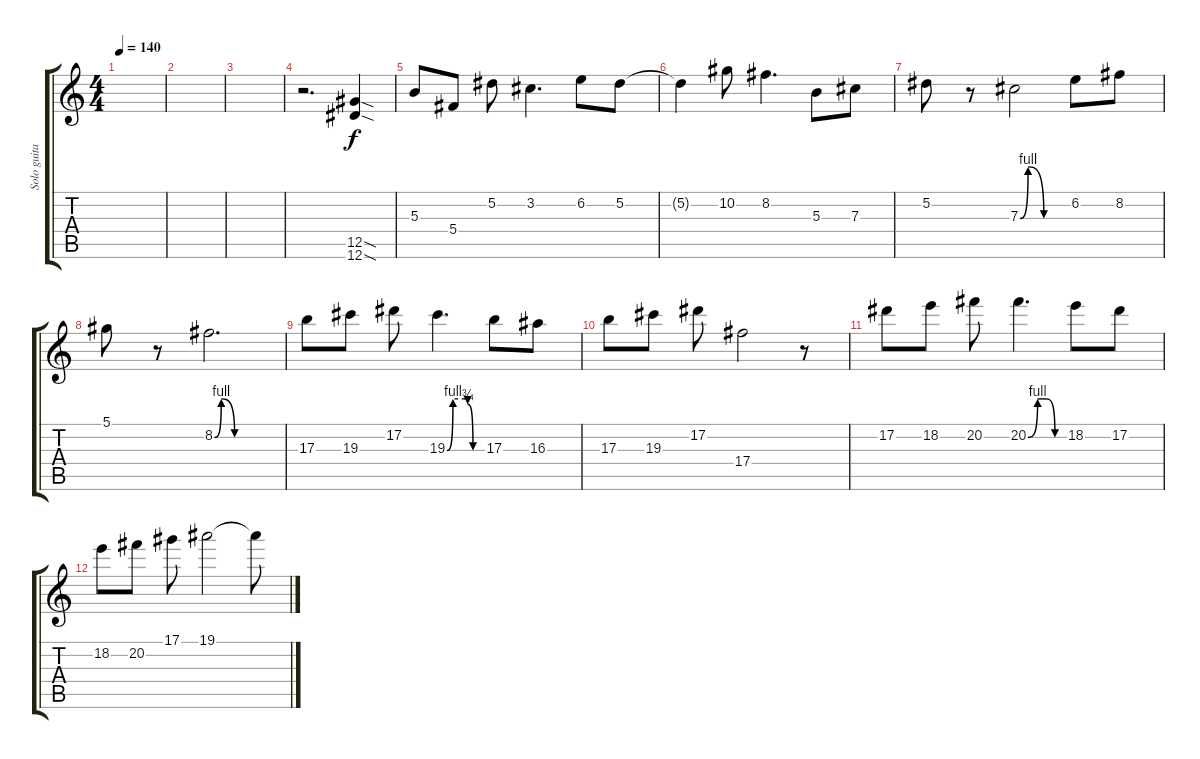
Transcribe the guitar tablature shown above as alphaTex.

\track ("Solo guitar" "Solo guita") {instrument distortionguitar}
\staff {score tabs}
\tuning (Eb4 Bb3 Gb3 Db3 Ab2 Eb2) {hide}
\ts (4 4)
\tempo 140
\clef g2
\ks c
|
|
|
r.2{d} (12.5{sod} 12.6{sod}).4 |
5.3.8 5.4.8 5.2.8 3.2.4{d} 6.2.8 5.2.8 |
5.2{t}.4 10.2.8 8.2.4{d} 5.3.8 7.3.8 |
5.2.8 r.8 7.3{be (custom 0 0 10 4 30 0 60 0)}.2 6.2.8 8.2.8 |
5.1.8 r.8 8.2{be (custom 0 0 6 4 18 0 30 0 60 0)}.2{d} |
17.3.8 19.3.8 17.2.8 19.3{be (custom 0 0 10 4 31 4 35 3 44 0 60 0)}.4{d} 17.3.8 16.3.8 |
17.3.8 19.3.8 17.2.8 17.4.2 r.8 |
17.2.8 18.2.8 20.2.8 20.2{be (custom 0 0 16 4 24 4 30 4 45 0 60 0)}.4{d} 18.2.8 17.2.8 |
18.2.8 20.2.8 17.1.8 19.1.2 19.1{t}.8
